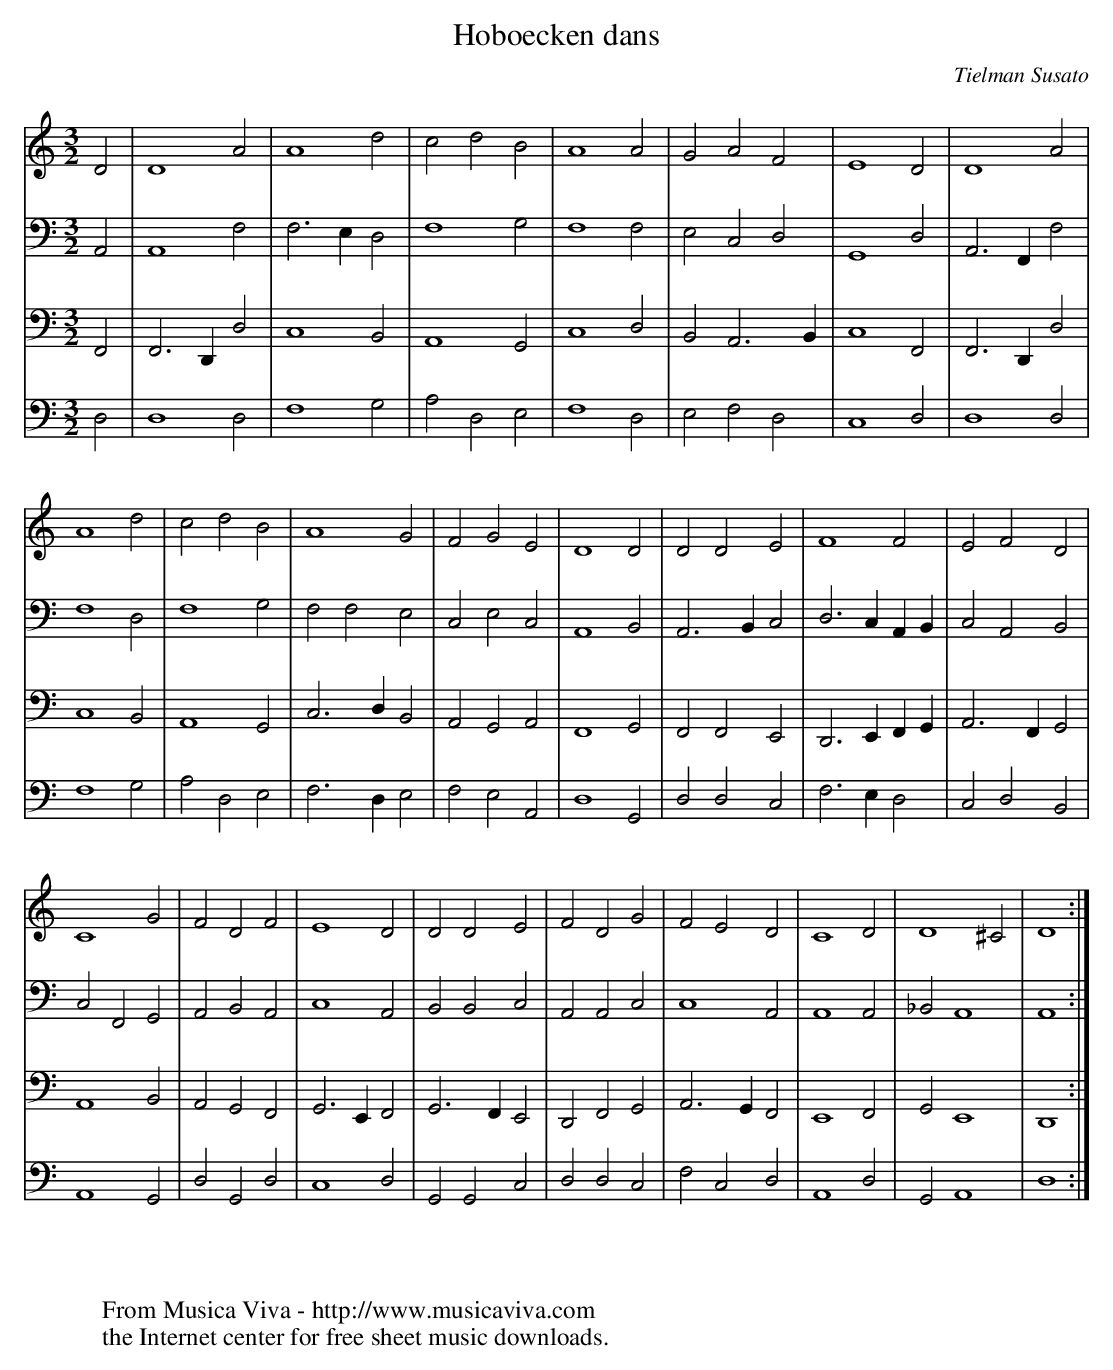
X:1
T:Hoboecken dans
C:Tielman Susato
M:3/2
L:1/2
K:Ddor
V:1
D|D2A|A2d|cdB|A2A|GAF|E2D|D2A|
V:2
A,,|A,,2F,|F,>E,D,|F,2G,|F,2F,|E,C,D,|G,,2D,|A,,>F,,F,|
V:3
F,,|F,,>D,,D,|C,2B,,|A,,2G,,|C,2D,|B,,A,,>B,,|C,2F,,|F,,>D,,D,|
V:4
D,|D,2D,|F,2G,|A,D,E,|F,2D,|E,F,D,|C,2D,|D,2D,|
V:1
A2d|cdB|A2G|FGE|D2D|DDE|F2F|EFD|
V:2
F,2D,|F,2G,|F,F,E,|C,E,C,|A,,2B,,|A,,>B,,C,|D,>C, A,,/B,,/|C,A,,B,,|
V:3
C,2B,,|A,,2G,,|C,>D,B,,|A,,G,,A,,|F,,2G,,|F,,F,,E,,|D,,>E,, F,,/G,,/|A,,>F,,G,,|
V:4
F,2G,|A,D,E,|F,>D,E,|F,E,A,,|D,2G,,|D,D,C,|F,>E,D,|C,D,B,,|
V:1
C2G|FDF|E2D|DDE|FDG|FED|C2D|D2^C|D2:|
V:2
C,F,,G,,|A,,B,,A,,|C,2A,,|B,,B,,C,|A,,A,,C,|C,2A,,|A,,2A,,|_B,,A,,2|A,,2:|
V:3
A,,2B,,|A,,G,,F,,|G,,>E,,F,,|G,,>F,,E,,|D,,F,,G,,|A,,>G,,F,,|E,,2F,,|G,,E,,2|D,,2:|
V:4
A,,2G,,|D,G,,D,|C,2D,|G,,G,,C,|D,D,C,|F,C,D,|A,,2D,|G,,A,,2|D,2:|
W:
W:
W:  From Musica Viva - http://www.musicaviva.com
W:  the Internet center for free sheet music downloads.
